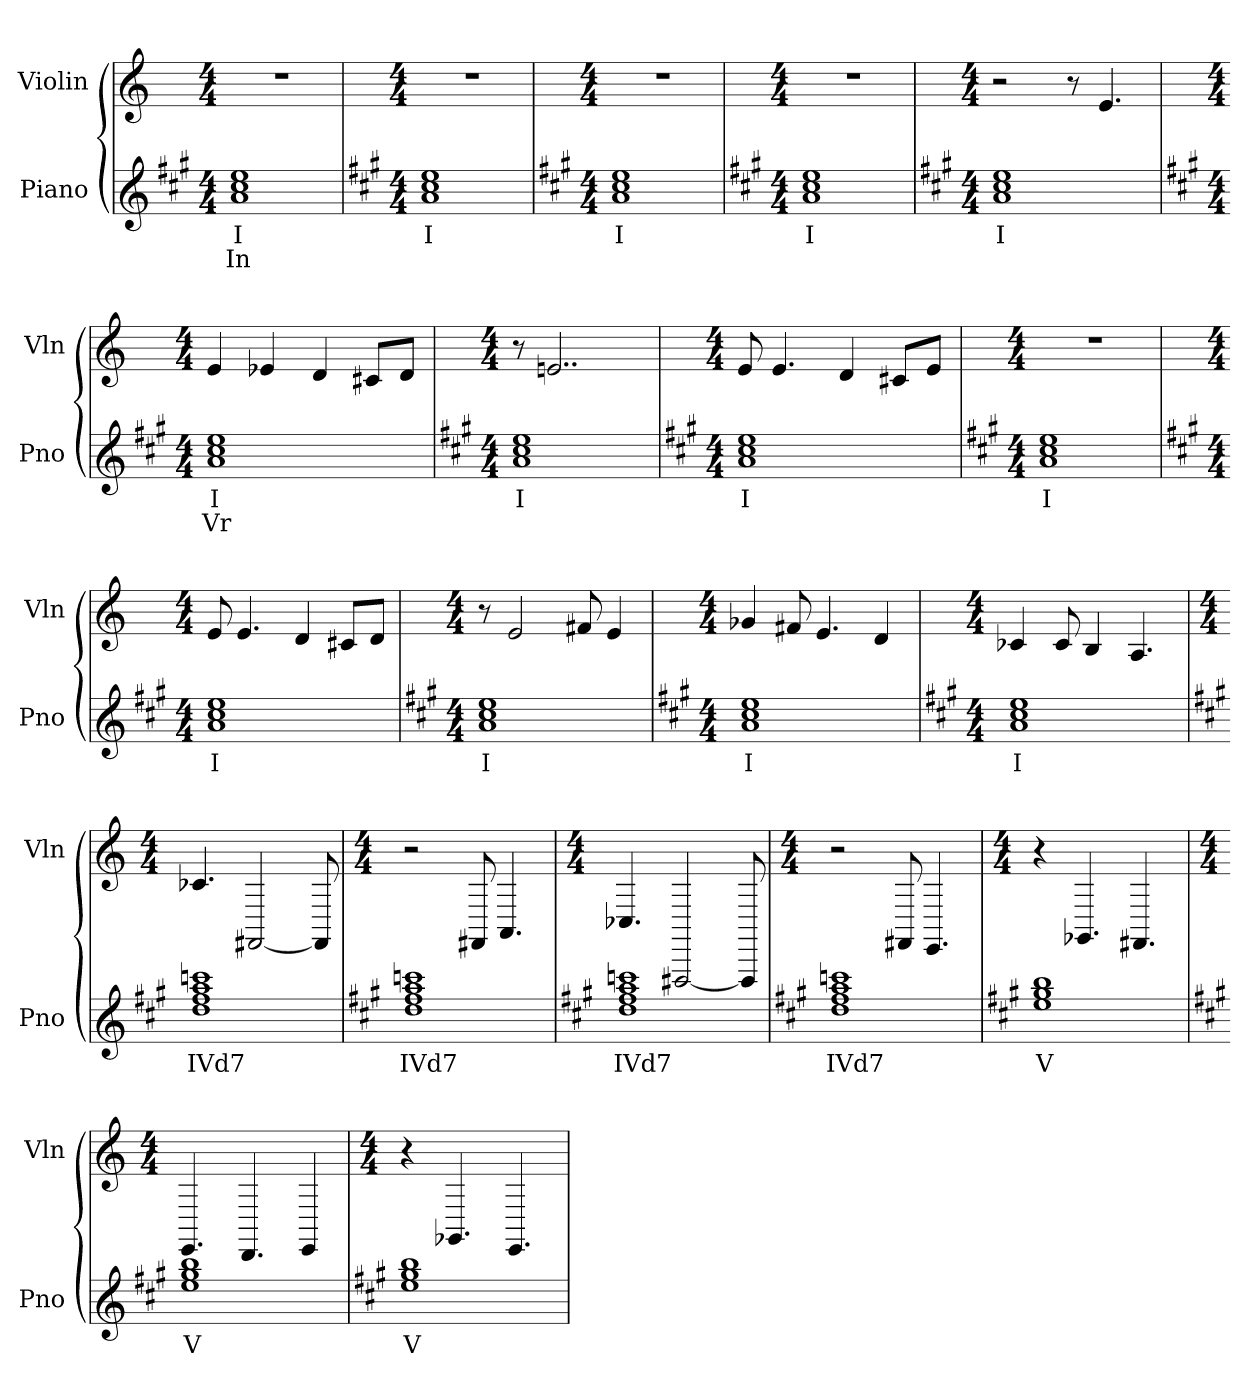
**kern	**text	**text	**kern
*part2	*part2	*part2	*part1
*staff2	*staff2	*staff2	*staff1
*I"Piano	*	*	*I"Violin
*I'Pno	*	*	*I'Vln
*k[f#c#g#]	*	*	*
*A:	*	*	*
*M4/4	*	*	*M4/4
=	=	=	=
1a 1cc# 1ee	I	In	1r
=	=	=	=
*k[f#c#g#]	*	*	*
*A:	*	*	*
*M4/4	*	*	*M4/4
1a 1cc# 1ee	I	.	1r
=	=	=	=
*k[f#c#g#]	*	*	*
*A:	*	*	*
*M4/4	*	*	*M4/4
1a 1cc# 1ee	I	.	1r
=	=	=	=
*k[f#c#g#]	*	*	*
*A:	*	*	*
*M4/4	*	*	*M4/4
1a 1cc# 1ee	I	.	1r
=	=	=	=
*k[f#c#g#]	*	*	*
*A:	*	*	*
*M4/4	*	*	*M4/4
1a 1cc# 1ee	I	.	2r
.	.	.	8r
.	.	.	4.e
=	=	=	=
*k[f#c#g#]	*	*	*
*A:	*	*	*
*M4/4	*	*	*M4/4
1a 1cc# 1ee	I	Vr	4e
.	.	.	4e-X
.	.	.	4d
.	.	.	8c#XL
.	.	.	8dJ
=	=	=	=
*k[f#c#g#]	*	*	*
*A:	*	*	*
*M4/4	*	*	*M4/4
1a 1cc# 1ee	I	.	8r
.	.	.	2..en
=	=	=	=
*k[f#c#g#]	*	*	*
*A:	*	*	*
*M4/4	*	*	*M4/4
1a 1cc# 1ee	I	.	8e
.	.	.	4.e
.	.	.	4d
.	.	.	8c#XL
.	.	.	8eJ
=	=	=	=
*k[f#c#g#]	*	*	*
*A:	*	*	*
*M4/4	*	*	*M4/4
1a 1cc# 1ee	I	.	1r
=	=	=	=
*k[f#c#g#]	*	*	*
*A:	*	*	*
*M4/4	*	*	*M4/4
1a 1cc# 1ee	I	.	8e
.	.	.	4.e
.	.	.	4d
.	.	.	8c#XL
.	.	.	8dJ
=	=	=	=
*k[f#c#g#]	*	*	*
*A:	*	*	*
*M4/4	*	*	*M4/4
1a 1cc# 1ee	I	.	8r
.	.	.	2e
.	.	.	8f#X
.	.	.	4e
=	=	=	=
*k[f#c#g#]	*	*	*
*A:	*	*	*
*M4/4	*	*	*M4/4
1a 1cc# 1ee	I	.	4g-X
.	.	.	8f#X
.	.	.	4.e
.	.	.	4d
=	=	=	=
*k[f#c#g#]	*	*	*
*A:	*	*	*
*M4/4	*	*	*M4/4
1a 1cc# 1ee	I	.	4c-X
.	.	.	8c-
.	.	.	4B
.	.	.	4.A
=	=	=	=
*k[f#c#g#]	*	*	*
*A:	*	*	*
*	*	*	*M4/4
1dd 1ff# 1aa 1cccn	IVd7	.	4.c-X
.	.	.	[2FF#X
.	.	.	8FF#]
=	=	=	=
*k[f#c#g#]	*	*	*
*A:	*	*	*
*	*	*	*M4/4
1dd 1ff# 1aa 1cccn	IVd7	.	2r
.	.	.	8FF#X
.	.	.	4.AA
=	=	=	=
*k[f#c#g#]	*	*	*
*A:	*	*	*
*	*	*	*M4/4
1dd 1ff# 1aa 1cccn	IVd7	.	4.C-X
.	.	.	[2FFF#X
.	.	.	8FFF#]
=	=	=	=
*k[f#c#g#]	*	*	*
*A:	*	*	*
*	*	*	*M4/4
1dd 1ff# 1aa 1cccn	IVd7	.	2r
.	.	.	8FF#X
.	.	.	4.EE
=	=	=	=
*k[f#c#g#]	*	*	*
*A:	*	*	*
*	*	*	*M4/4
1ee 1gg# 1bb	V	.	4r
.	.	.	4.GG-X
.	.	.	4.FF#X
=	=	=	=
*k[f#c#g#]	*	*	*
*A:	*	*	*
*	*	*	*M4/4
1ee 1gg# 1bb	V	.	4.EE
.	.	.	4.DD
.	.	.	4EE
=	=	=	=
*k[f#c#g#]	*	*	*
*A:	*	*	*
*	*	*	*M4/4
1ee 1gg# 1bb	V	.	4r
.	.	.	4.GG-X
.	.	.	4.EE
=	=	=	=
*-	*-	*-	*-
